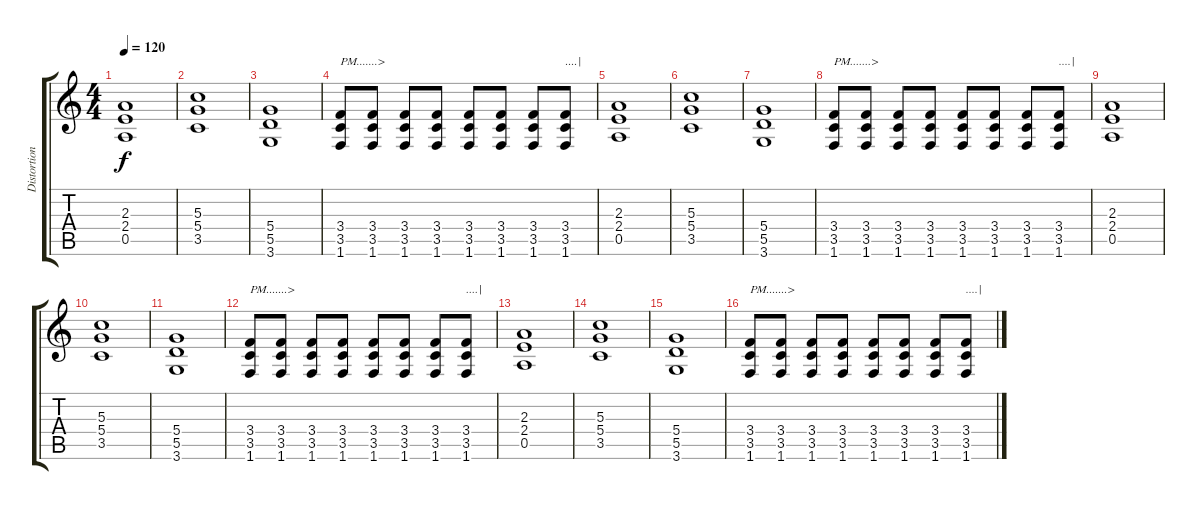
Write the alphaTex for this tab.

\track ("Distortion Guitar#2" "Distortion") {instrument distortionguitar}
\staff {score tabs}
\tuning (E4 B3 G3 D3 A2 E2) {hide}
\ts (4 4)
\tempo 120
\clef g2
\ks c
(2.3 2.4 0.5).1{dy f} |
(5.3 5.4 3.5).1 |
(5.4 5.5 3.6).1 |
(3.4 3.5 1.6).8{txt "PM.......>"} (3.4 3.5 1.6).8 (3.4 3.5 1.6).8 (3.4 3.5 1.6).8 (3.4 3.5 1.6).8 (3.4 3.5 1.6).8 (3.4 3.5 1.6).8 (3.4 3.5 1.6).8{txt "....|"} |
(2.3 2.4 0.5).1 |
(5.3 5.4 3.5).1 |
(5.4 5.5 3.6).1 |
(3.4 3.5 1.6).8{txt "PM.......>"} (3.4 3.5 1.6).8 (3.4 3.5 1.6).8 (3.4 3.5 1.6).8 (3.4 3.5 1.6).8 (3.4 3.5 1.6).8 (3.4 3.5 1.6).8 (3.4 3.5 1.6).8{txt "....|"} |
(2.3 2.4 0.5).1 |
(5.3 5.4 3.5).1 |
(5.4 5.5 3.6).1 |
(3.4 3.5 1.6).8{txt "PM.......>"} (3.4 3.5 1.6).8 (3.4 3.5 1.6).8 (3.4 3.5 1.6).8 (3.4 3.5 1.6).8 (3.4 3.5 1.6).8 (3.4 3.5 1.6).8 (3.4 3.5 1.6).8{txt "....|"} |
(2.3 2.4 0.5).1 |
(5.3 5.4 3.5).1 |
(5.4 5.5 3.6).1 |
(3.4 3.5 1.6).8{txt "PM.......>"} (3.4 3.5 1.6).8 (3.4 3.5 1.6).8 (3.4 3.5 1.6).8 (3.4 3.5 1.6).8 (3.4 3.5 1.6).8 (3.4 3.5 1.6).8 (3.4 3.5 1.6).8{txt "....|"}
